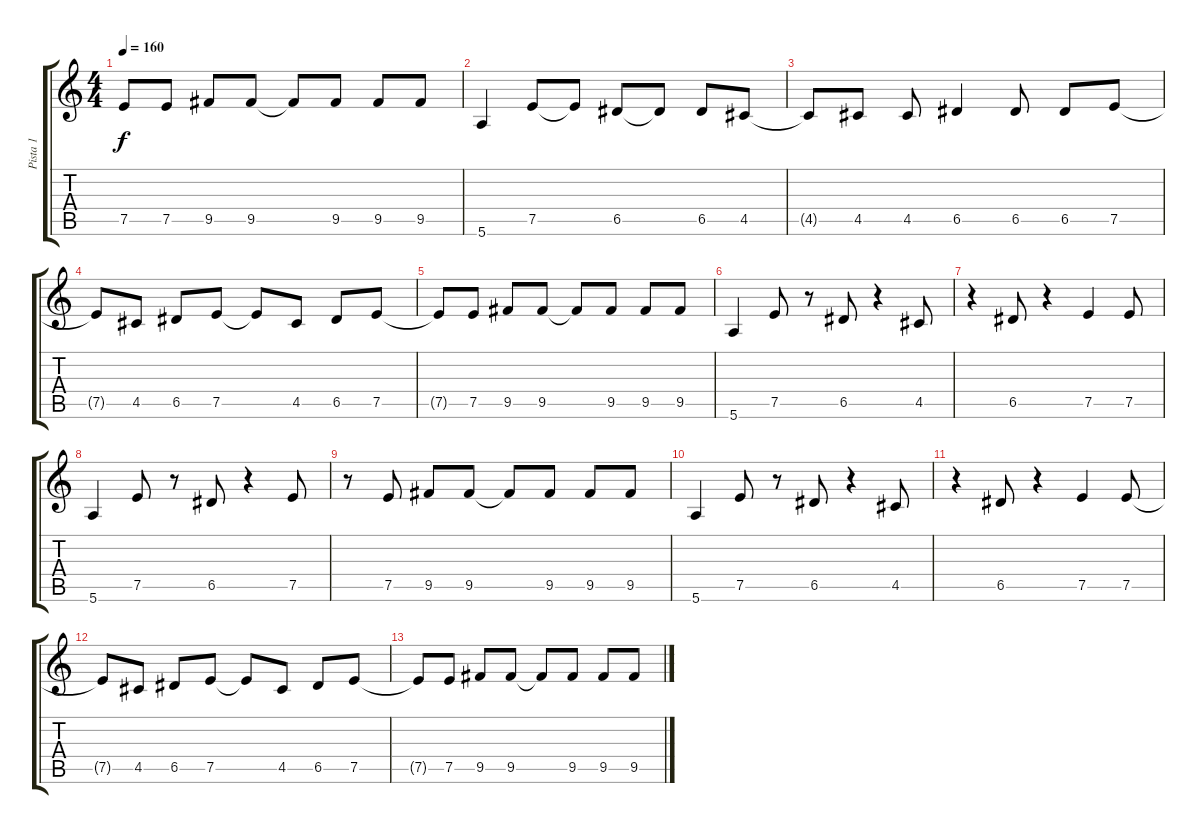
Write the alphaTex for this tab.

\track ("Pista 1" "Pista 1") {instrument distortionguitar}
\staff {score tabs}
\tuning (E4 B3 G3 D3 A2 E2) {hide}
\ts (4 4)
\tempo 160
\clef g2
\ks c
7.5{t}.8{dy f} 7.5.8 9.5.8 9.5.8 9.5{t}.8 9.5.8 9.5.8 9.5.8 |
5.6.4 7.5.8 7.5{t}.8 6.5.8 6.5{t}.8 6.5.8 4.5.8 |
4.5{t}.8 4.5.8 4.5.8 6.5.4 6.5.8 6.5.8 7.5.8 |
7.5{t}.8 4.5.8 6.5.8 7.5.8 7.5{t}.8 4.5.8 6.5.8 7.5.8 |
7.5{t}.8 7.5.8 9.5.8 9.5.8 9.5{t}.8 9.5.8 9.5.8 9.5.8 |
5.6.4 7.5.8 r.8 6.5.8 r.4 4.5.8 |
r.4 6.5.8 r.4 7.5.4 7.5.8 |
5.6.4 7.5.8 r.8 6.5.8 r.4 7.5.8 |
r.8 7.5.8 9.5.8 9.5.8 9.5{t}.8 9.5.8 9.5.8 9.5.8 |
5.6.4 7.5.8 r.8 6.5.8 r.4 4.5.8 |
r.4 6.5.8 r.4 7.5.4 7.5.8 |
7.5{t}.8 4.5.8 6.5.8 7.5.8 7.5{t}.8 4.5.8 6.5.8 7.5.8 |
7.5{t}.8 7.5.8 9.5.8 9.5.8 9.5{t}.8 9.5.8 9.5.8 9.5.8
